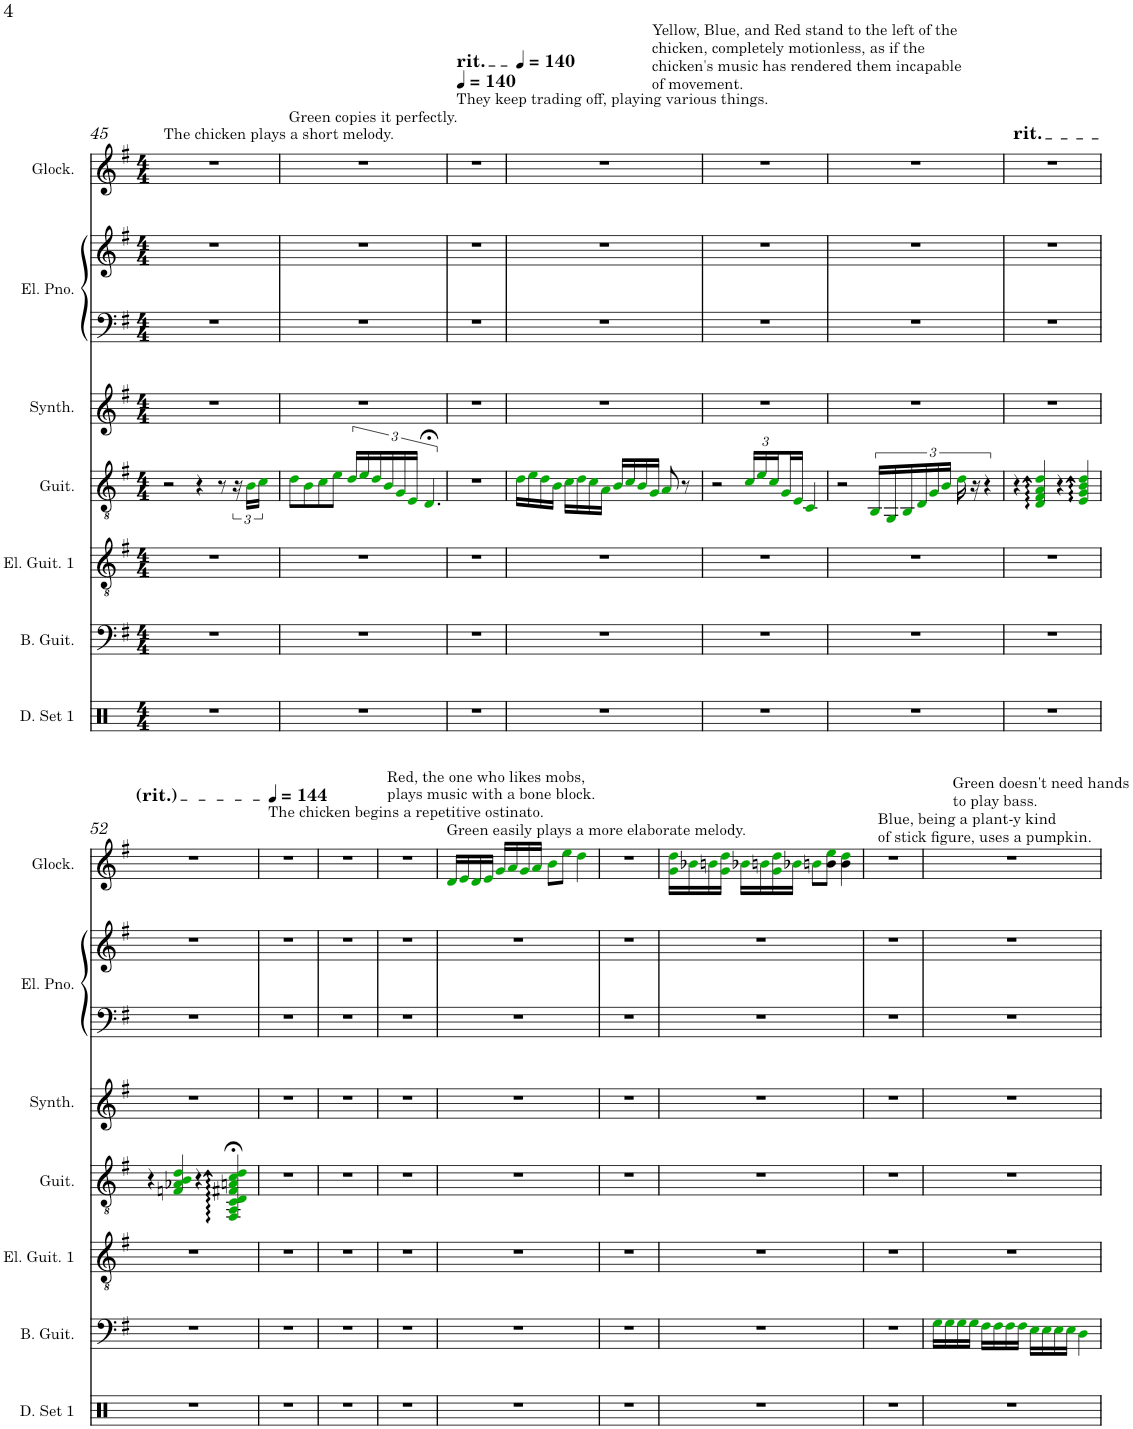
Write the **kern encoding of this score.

**kern	**kern	**kern	**kern	**kern	**kern	**kern	**kern
*part7	*part6	*part5	*part4	*part3	*part2	*part2	*part1
*staff8	*staff7	*staff6	*staff5	*staff4	*staff3	*staff2	*staff1
*I"Drumset 1	*I"Bass Guitar	*I"Electric Guitar 1	*I"Guitar	*I"Square Synthesizer	*I"Electric Piano	*	*I"Glockenspiel
*I'D. Set 1	*I'B. Guit.	*I'El. Guit. 1	*I'Guit.	*I'Synth.	*I'El. Pno.	*	*I'Glock.
!!LO:PB:g=z
*clefX	*clefF4	*clefGv2	*clefGv2	*clefG2	*clefF4	*clefG2	*clefG2
*	*Trd7c12	*	*	*	*	*	*Trd-14c-24
*k[]	*k[f#]	*k[f#]	*k[f#]	*k[f#]	*k[f#]	*k[f#]	*k[f#]
*M4/4	*M4/4	*M4/4	*M4/4	*M4/4	*M4/4	*M4/4	*M4/4
=45	=45	=45	=45	=45	=45	=45	=45
!	!	!	!	!	!	!	!LO:TX:a:t=The chicken plays a short melody.
1r	1r	1r	2r	1r	1r	1r	1r
.	.	.	4r	.	.	.	.
.	.	.	8r	.	.	.	.
.	.	.	24r	.	.	.	.
.	.	.	24Bi\LL	.	.	.	.
.	.	.	24ci\JJ	.	.	.	.
=46	=46	=46	=46	=46	=46	=46	=46
!	!	!	!	!	!	!	!LO:TX:a:t=Green copies it perfectly.
1r	1r	1r	8di\L	1r	1r	1r	1r
.	.	.	8Bi\	.	.	.	.
.	.	.	8ci\	.	.	.	.
.	.	.	8ei\J	.	.	.	.
.	.	.	24di/LL	.	.	.	.
.	.	.	24ei/	.	.	.	.
.	.	.	24di/	.	.	.	.
.	.	.	24Bi/	.	.	.	.
.	.	.	24Gi/	.	.	.	.
.	.	.	24Ei/JJ	.	.	.	.
.	.	.	6.D;<i/	.	.	.	.
=47	=47	=47	=47	=47	=47	=47	=47
*	*	*	*	*	*	*	*MM140
!	!	!	!	!	!	!	!LO:TX:a:t=They keep trading off, playing various things.
!	!	!	!	!	!	!	!LO:TX:a:t=rit.
1r	1r	1r	1r	1r	1r	1r	1r
=48	=48	=48	=48	=48	=48	=48	=48
*	*	*	*	*	*	*	*MM140
1r	1r	1r	16di\LL	1r	1r	1r	1r
.	.	.	16ei\	.	.	.	.
.	.	.	16di\	.	.	.	.
.	.	.	16Bi\JJ	.	.	.	.
.	.	.	16ci\LL	.	.	.	.
.	.	.	16di\	.	.	.	.
.	.	.	16ci\	.	.	.	.
.	.	.	16Ai\JJ	.	.	.	.
.	.	.	16Bi/LL	.	.	.	.
.	.	.	16ci/	.	.	.	.
.	.	.	16Bi/	.	.	.	.
.	.	.	16Gi/JJ	.	.	.	.
.	.	.	8Ai/	.	.	.	.
.	.	.	8r	.	.	.	.
=49	=49	=49	=49	=49	=49	=49	=49
!	!	!	!	!	!	!	!LO:TX:a:t=Yellow, Blue, and Red stand to the left of the
!	!	!	!	!	!	!	!LO:TX:a:t=chicken, completely motionless, as if the
!	!	!	!	!	!	!	!LO:TX:a:t=chicken's music has rendered them incapable
!	!	!	!	!	!	!	!LO:TX:a:t=of movement.
1r	1r	1r	2r	1r	1r	1r	1r
*	*	*	*Xbrackettup	*	*	*	*
.	.	.	24ci/LL	.	.	.	.
.	.	.	24ei/	.	.	.	.
.	.	.	24ci/	.	.	.	.
.	.	.	16Gi/	.	.	.	.
.	.	.	16Ei/JJ	.	.	.	.
.	.	.	4Ci/	.	.	.	.
=50	=50	=50	=50	=50	=50	=50	=50
1r	1r	1r	2r	1r	1r	1r	1r
*	*	*	*brackettup	*	*	*	*
.	.	.	24BBi/LL	.	.	.	.
.	.	.	24GGi/	.	.	.	.
.	.	.	24BBi/	.	.	.	.
.	.	.	24Di/	.	.	.	.
.	.	.	24Gi/	.	.	.	.
.	.	.	24Bi/JJ	.	.	.	.
.	.	.	24di\	.	.	.	.
.	.	.	24r	.	.	.	.
.	.	.	6r	.	.	.	.
=51	=51	=51	=51	=51	=51	=51	=51
!	!	!	!	!	!	!	!LO:TX:a:t=rit.
1r	1r	1r	4r	1r	1r	1r	1r
.	.	.	4Di/:: 4F#i/:: 4Ai/:: 4di/::	.	.	.	.
.	.	.	4r	.	.	.	.
.	.	.	4Ei/:: 4Gi/:: 4Bi/:: 4di/::	.	.	.	.
!!LO:LB:g=z
=52	=52	=52	=52	=52	=52	=52	=52
1r	1r	1r	4r	1r	1r	1r	1r
.	.	.	4Fni/ 4A-Xi/ 4Bi/ 4di/	.	.	.	.
.	.	.	4r	.	.	.	.
.	.	.	4FF#i/::;< 4AAi/::;< 4Ci/::;< 4Di/::;< 4F#Xi/::;< 4Ani/::;< 4ci/::;< 4di/::;<	.	.	.	.
=53	=53	=53	=53	=53	=53	=53	=53
*	*	*	*	*	*	*	*MM144
!	!	!	!	!	!	!	!LO:TX:a:t=The chicken begins a repetitive ostinato.
1r	1r	1r	1r	1r	1r	1r	1r
=54	=54	=54	=54	=54	=54	=54	=54
1r	1r	1r	1r	1r	1r	1r	1r
=55	=55	=55	=55	=55	=55	=55	=55
!	!	!	!	!	!	!	!LO:TX:a:t=Red, the one who likes mobs,
!	!	!	!	!	!	!	!LO:TX:a:t=plays music with a bone block.
1r	1r	1r	1r	1r	1r	1r	1r
=56	=56	=56	=56	=56	=56	=56	=56
!	!	!	!	!	!	!	!LO:TX:a:t=Green easily plays a more elaborate melody.
1r	1r	1r	1r	1r	1r	1r	16di/LL
.	.	.	.	.	.	.	16ei/
.	.	.	.	.	.	.	16di/
.	.	.	.	.	.	.	16ei/JJ
.	.	.	.	.	.	.	16gi/LL
.	.	.	.	.	.	.	16ai/
.	.	.	.	.	.	.	16gi/
.	.	.	.	.	.	.	16ai/JJ
.	.	.	.	.	.	.	8bi\L
.	.	.	.	.	.	.	8eei\J
.	.	.	.	.	.	.	4ddi\
=57	=57	=57	=57	=57	=57	=57	=57
1r	1r	1r	1r	1r	1r	1r	1r
=58	=58	=58	=58	=58	=58	=58	=58
1r	1r	1r	1r	1r	1r	1r	16gi\ 16ddi\LL
.	.	.	.	.	.	.	16b-Xi\
.	.	.	.	.	.	.	16bni\
.	.	.	.	.	.	.	16gi\ 16ddi\JJ
.	.	.	.	.	.	.	16b-Xi\LL
.	.	.	.	.	.	.	16bni\
.	.	.	.	.	.	.	16gi\ 16ddi\
.	.	.	.	.	.	.	16b-Xi\JJ
.	.	.	.	.	.	.	8bni\L
.	.	.	.	.	.	.	8b\ 8eei\J
.	.	.	.	.	.	.	4b\ 4ddi\
=59	=59	=59	=59	=59	=59	=59	=59
!	!	!	!	!	!	!	!LO:TX:a:t=Blue, being a plant-y kind
!	!	!	!	!	!	!	!LO:TX:a:t=of stick figure, uses a pumpkin.
1r	1r	1r	1r	1r	1r	1r	1r
=60	=60	=60	=60	=60	=60	=60	=60
!	!	!	!	!	!	!	!LO:TX:a:t=Green doesn't need hands
!	!	!	!	!	!	!	!LO:TX:a:t=to play bass.
1r	16Gi\LL	1r	1r	1r	1r	1r	1r
.	16Gi\	.	.	.	.	.	.
.	16Gi\	.	.	.	.	.	.
.	16Gi\JJ	.	.	.	.	.	.
.	16F#i\LL	.	.	.	.	.	.
.	16F#i\	.	.	.	.	.	.
.	16F#i\	.	.	.	.	.	.
.	16F#i\JJ	.	.	.	.	.	.
.	16Ei\LL	.	.	.	.	.	.
.	16Ei\	.	.	.	.	.	.
.	16Ei\	.	.	.	.	.	.
.	16Ei\JJ	.	.	.	.	.	.
.	4Di\	.	.	.	.	.	.
=	=	=	=	=	=	=	=
*-	*-	*-	*-	*-	*-	*-	*-
